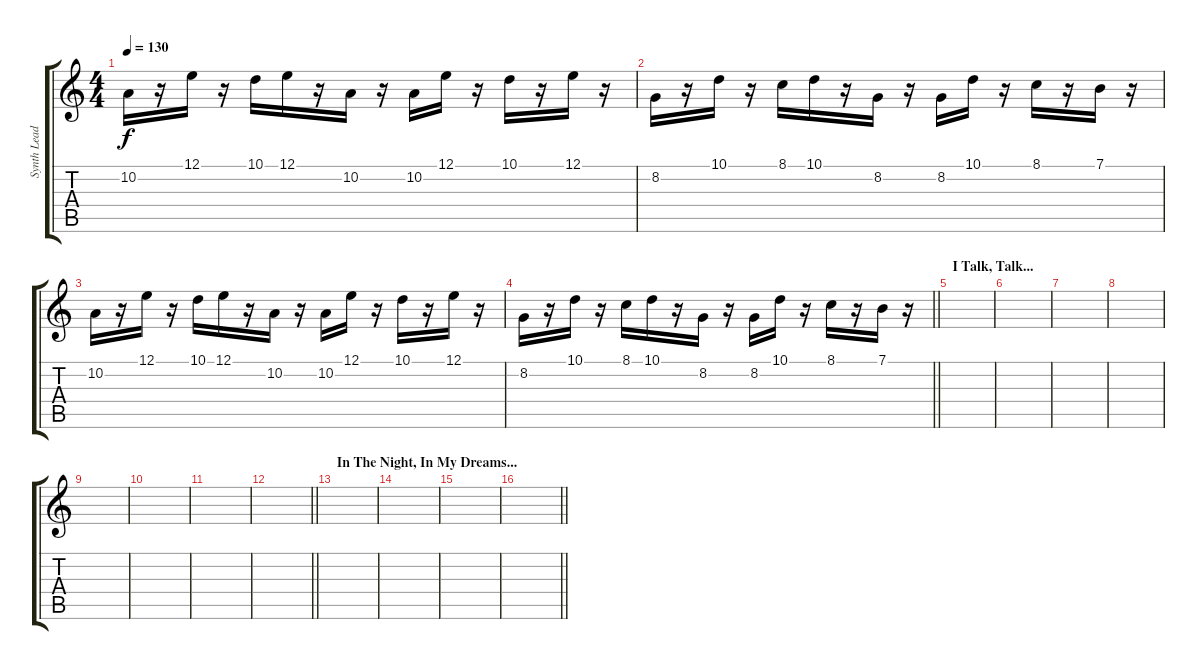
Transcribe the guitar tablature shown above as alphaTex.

\track ("Synth Lead" "Synth Lead") {instrument lead2sawtooth}
\staff {score tabs}
\tuning (E4 B3 G3 D3 A2 E2) {hide}
\ts (4 4)
\tempo 130
\clef g2
\ks c
10.2.16{dy f balance 16} r.16 12.1.16 r.16 10.1.16 12.1.16 r.16 10.2.16 r.16 10.2.16 12.1.16 r.16 10.1.16 r.16 12.1.16 r.16 |
8.2.16{balance 0} r.16 10.1.16 r.16 8.1.16 10.1.16 r.16 8.2.16 r.16 8.2.16 10.1.16 r.16 8.1.16 r.16 7.1.16 r.16 |
10.2.16{balance 16} r.16 12.1.16 r.16 10.1.16 12.1.16 r.16 10.2.16 r.16 10.2.16 12.1.16 r.16 10.1.16 r.16 12.1.16 r.16 |
\barLineRight lightlight
8.2.16{balance 0} r.16 10.1.16 r.16 8.1.16 10.1.16 r.16 8.2.16 r.16 8.2.16 10.1.16 r.16 8.1.16 r.16 7.1.16 r.16 |
\section ("" "I Talk, Talk...")
|
|
|
|
|
|
|
\barLineRight lightlight
|
\section ("" "In The Night, In My Dreams...")
|
|
|
\barLineRight lightlight
